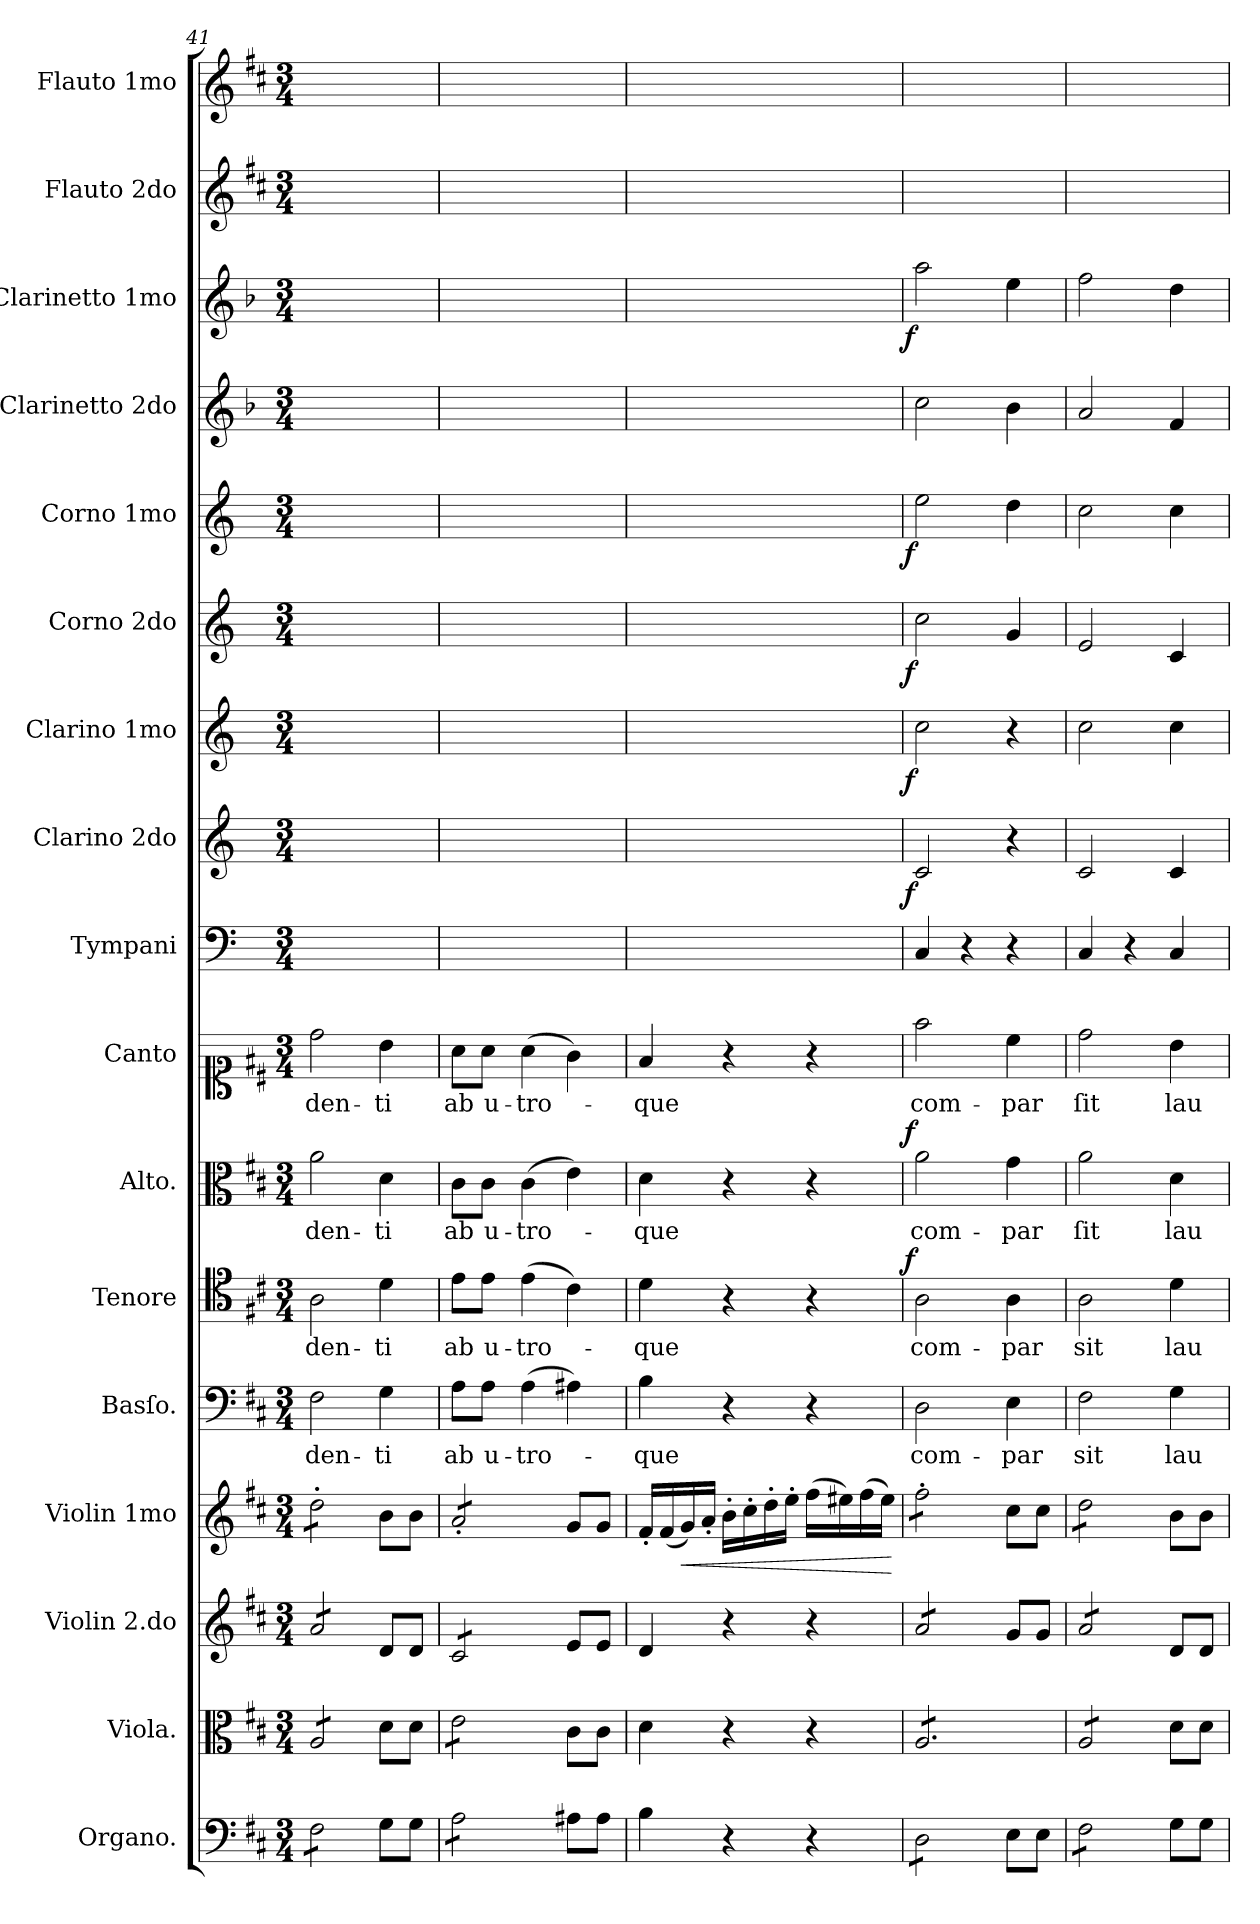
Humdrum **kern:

**kern	**dynam	**kern	**dynam	**kern	**dynam	**kern	**dynam	**kern	**text	**dynam	**kern	**text	**dynam	**kern	**text	**dynam	**kern	**text	**dynam	**kern	**kern	**dynam	**kern	**dynam	**kern	**dynam	**kern	**dynam	**kern	**kern	**dynam	**kern	**kern
*part17	*part17	*part16	*part16	*part15	*part15	*part14	*part14	*part13	*part13	*part13	*part12	*part12	*part12	*part11	*part11	*part11	*part10	*part10	*part10	*part9	*part8	*part8	*part7	*part7	*part6	*part6	*part5	*part5	*part4	*part3	*part3	*part2	*part1
*staff17	*staff17	*staff16	*staff16	*staff15	*staff15	*staff14	*staff14	*staff13	*staff13	*staff13	*staff12	*staff12	*staff12	*staff11	*staff11	*staff11	*staff10	*staff10	*staff10	*staff9	*staff8	*staff8	*staff7	*staff7	*staff6	*staff6	*staff5	*staff5	*staff4	*staff3	*staff3	*staff2	*staff1
*I"Organo.	*	*I"Viola.	*	*I"Violin 2.do	*	*I"Violin 1mo	*	*I"Basſo.	*	*	*I"Tenore	*	*	*I"Alto.	*	*	*I"Canto	*	*	*I"Tympani	*I"Clarino 2do	*	*I"Clarino 1mo	*	*I"Corno 2do	*	*I"Corno 1mo	*	*I"Clarinetto 2do	*I"Clarinetto 1mo	*	*I"Flauto 2do	*I"Flauto 1mo
*I'org	*	*I'vla	*	*I'vl 2	*	*I'vl 1	*	*I'B	*	*	*I'T	*	*	*I'A	*	*	*I'S	*	*	*I'timp	*I'clar 2	*	*I'clar 1	*	*I'cor 2	*	*I'cor 1	*	*I'cl 2	*I'cl 1	*	*I'fl 2	*I'fl 1
*clefF4	*	*clefC3	*	*clefG2	*	*clefG2	*	*clefF4	*	*	*clefC4	*	*	*clefC3	*	*	*clefC1	*	*	*clefF4	*clefG2	*	*clefG2	*	*clefG2	*	*clefG2	*	*clefG2	*clefG2	*	*clefG2	*clefG2
*	*	*	*	*	*	*	*	*	*	*	*	*	*	*	*	*	*	*	*	*ITrd-1c-2	*ITrd-1c-2	*	*ITrd-1c-2	*	*ITrd6c10	*	*ITrd6c10	*	*ITrd2c3	*ITrd2c3	*	*	*
*k[f#c#]	*	*k[f#c#]	*	*k[f#c#]	*	*k[f#c#]	*	*k[f#c#]	*	*	*k[f#c#]	*	*	*k[f#c#]	*	*	*k[f#c#]	*	*	*k[f#c#]	*k[f#c#]	*	*k[f#c#]	*	*k[f#c#]	*	*k[f#c#]	*	*k[f#c#]	*k[f#c#]	*	*k[f#c#]	*k[f#c#]
*D:	*	*D:	*	*D:	*	*D:	*	*D:	*	*	*D:	*	*	*D:	*	*	*D:	*	*	*D:	*D:	*	*D:	*	*D:	*	*D:	*	*D:	*D:	*	*D:	*D:
*M3/4	*	*M3/4	*	*M3/4	*	*M3/4	*	*M3/4	*	*	*M3/4	*	*	*M3/4	*	*	*M3/4	*	*	*M3/4	*M3/4	*	*M3/4	*	*M3/4	*	*M3/4	*	*M3/4	*M3/4	*	*M3/4	*M3/4
=41	=41	=41	=41	=41	=41	=41	=41	=41	=41	=41	=41	=41	=41	=41	=41	=41	=41	=41	=41	=41	=41	=41	=41	=41	=41	=41	=41	=41	=41	=41	=41	=41	=41
!	!	!	!	!	!	!LO:TX:a:t=....	!	!	!	!	!	!	!	!	!	!	!	!	!	!	!	!	!	!	!	!	!	!	!	!	!	!	!
*tremolo	*	*	*	*	*	*	*	*	*	*	*	*	*	*	*	*	*	*	*	*	*	*	*	*	*	*	*	*	*	*	*	*	*
*	*	*tremolo	*	*	*	*	*	*	*	*	*	*	*	*	*	*	*	*	*	*	*	*	*	*	*	*	*	*	*	*	*	*	*
*	*	*	*	*tremolo	*	*	*	*	*	*	*	*	*	*	*	*	*	*	*	*	*	*	*	*	*	*	*	*	*	*	*	*	*
*	*	*	*	*	*	*tremolo	*	*	*	*	*	*	*	*	*	*	*	*	*	*	*	*	*	*	*	*	*	*	*	*	*	*	*
8F#\L	.	8A/L	.	8a/L	.	8dd'\L	.	2F#\	-den-	.	2A\	-den-	.	2a\	-den-	.	2dd\	-den-	.	2.ryy	2.ryy	.	2.ryy	.	2.ryy	.	2.ryy	.	2.ryy	2.ryy	.	2.ryy	2.ryy
8F#\	.	8A/	.	8a/	.	8dd'\	.	.	.	.	.	.	.	.	.	.	.	.	.	.	.	.	.	.	.	.	.	.	.	.	.	.	.
8F#\	.	8A/	.	8a/	.	8dd'\	.	.	.	.	.	.	.	.	.	.	.	.	.	.	.	.	.	.	.	.	.	.	.	.	.	.	.
8F#\J	.	8A/J	.	8a/J	.	8dd'\J	.	.	.	.	.	.	.	.	.	.	.	.	.	.	.	.	.	.	.	.	.	.	.	.	.	.	.
*	*	*	*	*	*	*Xtremolo	*	*	*	*	*	*	*	*	*	*	*	*	*	*	*	*	*	*	*	*	*	*	*	*	*	*	*
*	*	*	*	*Xtremolo	*	*	*	*	*	*	*	*	*	*	*	*	*	*	*	*	*	*	*	*	*	*	*	*	*	*	*	*	*
*	*	*Xtremolo	*	*	*	*	*	*	*	*	*	*	*	*	*	*	*	*	*	*	*	*	*	*	*	*	*	*	*	*	*	*	*
*Xtremolo	*	*	*	*	*	*	*	*	*	*	*	*	*	*	*	*	*	*	*	*	*	*	*	*	*	*	*	*	*	*	*	*	*
8G\L	.	8d\L	.	8d/L	.	8b\L	.	4G\	-ti	.	4d\	-ti	.	4d\	-ti	.	4b\	-ti	.	.	.	.	.	.	.	.	.	.	.	.	.	.	.
8G\J	.	8d\J	.	8d/J	.	8b\J	.	.	.	.	.	.	.	.	.	.	.	.	.	.	.	.	.	.	.	.	.	.	.	.	.	.	.
=42	=42	=42	=42	=42	=42	=42	=42	=42	=42	=42	=42	=42	=42	=42	=42	=42	=42	=42	=42	=42	=42	=42	=42	=42	=42	=42	=42	=42	=42	=42	=42	=42	=42
!	!	!	!	!	!	!LO:TX:b:t=....	!	!	!	!	!	!	!	!	!	!	!	!	!	!	!	!	!	!	!	!	!	!	!	!	!	!	!
*tremolo	*	*	*	*	*	*	*	*	*	*	*	*	*	*	*	*	*	*	*	*	*	*	*	*	*	*	*	*	*	*	*	*	*
*	*	*tremolo	*	*	*	*	*	*	*	*	*	*	*	*	*	*	*	*	*	*	*	*	*	*	*	*	*	*	*	*	*	*	*
*	*	*	*	*tremolo	*	*	*	*	*	*	*	*	*	*	*	*	*	*	*	*	*	*	*	*	*	*	*	*	*	*	*	*	*
*	*	*	*	*	*	*tremolo	*	*	*	*	*	*	*	*	*	*	*	*	*	*	*	*	*	*	*	*	*	*	*	*	*	*	*
8A\L	.	8e\L	.	8c#/L	.	8a'/L	.	8A\L	ab	.	8e\L	ab	.	8c#\L	ab	.	8a\L	ab	.	2.ryy	2.ryy	.	2.ryy	.	2.ryy	.	2.ryy	.	2.ryy	2.ryy	.	2.ryy	2.ryy
8A\	.	8e\	.	8c#/	.	8a'/	.	8A\J	u-	.	8e\J	u-	.	8c#\J	u-	.	8a\J	u-	.	.	.	.	.	.	.	.	.	.	.	.	.	.	.
8A\	.	8e\	.	8c#/	.	8a'/	.	(4A\	-tro-	.	(4e\	-tro-	.	(4c#\	-tro-	.	(4a\	-tro-	.	.	.	.	.	.	.	.	.	.	.	.	.	.	.
8A\J	.	8e\J	.	8c#/J	.	8a'/J	.	.	.	.	.	.	.	.	.	.	.	.	.	.	.	.	.	.	.	.	.	.	.	.	.	.	.
*	*	*	*	*	*	*Xtremolo	*	*	*	*	*	*	*	*	*	*	*	*	*	*	*	*	*	*	*	*	*	*	*	*	*	*	*
*	*	*	*	*Xtremolo	*	*	*	*	*	*	*	*	*	*	*	*	*	*	*	*	*	*	*	*	*	*	*	*	*	*	*	*	*
*	*	*Xtremolo	*	*	*	*	*	*	*	*	*	*	*	*	*	*	*	*	*	*	*	*	*	*	*	*	*	*	*	*	*	*	*
*Xtremolo	*	*	*	*	*	*	*	*	*	*	*	*	*	*	*	*	*	*	*	*	*	*	*	*	*	*	*	*	*	*	*	*	*
8A#X\L	.	8c#\L	.	8e/L	.	8g/L	.	4A#X\)	.	.	4c#\)	.	.	4e\)	.	.	4g\)	.	.	.	.	.	.	.	.	.	.	.	.	.	.	.	.
8A#\J	.	8c#\J	.	8e/J	.	8g/J	.	.	.	.	.	.	.	.	.	.	.	.	.	.	.	.	.	.	.	.	.	.	.	.	.	.	.
=43	=43	=43	=43	=43	=43	=43	=43	=43	=43	=43	=43	=43	=43	=43	=43	=43	=43	=43	=43	=43	=43	=43	=43	=43	=43	=43	=43	=43	=43	=43	=43	=43	=43
4B\	.	4d\	.	4d/	.	16f#'/LL	.	4B\	-que	.	4d\	-que	.	4d\	-que	.	4f#/	-que	.	2.ryy	2.ryy	.	2.ryy	.	2.ryy	.	2.ryy	.	2.ryy	2.ryy	.	2.ryy	2.ryy
.	.	.	.	.	.	(16f#/	.	.	.	.	.	.	.	.	.	.	.	.	.	.	.	.	.	.	.	.	.	.	.	.	.	.	.
!	!	!	!	!	!	!	!LO:HP:b	!	!	!	!	!	!	!	!	!	!	!	!	!	!	!	!	!	!	!	!	!	!	!	!	!	!
.	.	.	.	.	.	16g/)	<	.	.	.	.	.	.	.	.	.	.	.	.	.	.	.	.	.	.	.	.	.	.	.	.	.	.
.	.	.	.	.	.	16a'/JJ	.	.	.	.	.	.	.	.	.	.	.	.	.	.	.	.	.	.	.	.	.	.	.	.	.	.	.
4r	.	4r	.	4r	.	16b'\LL	.	4r	.	.	4r	.	.	4r	.	.	4r	.	.	.	.	.	.	.	.	.	.	.	.	.	.	.	.
.	.	.	.	.	.	16cc#'\	.	.	.	.	.	.	.	.	.	.	.	.	.	.	.	.	.	.	.	.	.	.	.	.	.	.	.
.	.	.	.	.	.	16dd'\	.	.	.	.	.	.	.	.	.	.	.	.	.	.	.	.	.	.	.	.	.	.	.	.	.	.	.
.	.	.	.	.	.	16ee'\JJ	.	.	.	.	.	.	.	.	.	.	.	.	.	.	.	.	.	.	.	.	.	.	.	.	.	.	.
4r	.	4r	.	4r	.	(16ff#\LL	.	4r	.	.	4r	.	.	4r	.	.	4r	.	.	.	.	.	.	.	.	.	.	.	.	.	.	.	.
.	.	.	.	.	.	16ee#X\)	.	.	.	.	.	.	.	.	.	.	.	.	.	.	.	.	.	.	.	.	.	.	.	.	.	.	.
.	.	.	.	.	.	(16ff#\	.	.	.	.	.	.	.	.	.	.	.	.	.	.	.	.	.	.	.	.	.	.	.	.	.	.	.
.	.	.	.	.	.	16ee#\JJ)	.	.	.	.	.	.	.	.	.	.	.	.	.	.	.	.	.	.	.	.	.	.	.	.	.	.	.
.	.	.	.	.	.	.	[	.	.	.	.	.	.	.	.	.	.	.	.	.	.	.	.	.	.	.	.	.	.	.	.	.	.
=44	=44	=44	=44	=44	=44	=44	=44	=44	=44	=44	=44	=44	=44	=44	=44	=44	=44	=44	=44	=44	=44	=44	=44	=44	=44	=44	=44	=44	=44	=44	=44	=44	=44
!	!	!	!	!	!	!LO:TX:a:t=....	!	!	!	!	!	!	!	!	!	!	!	!	!	!	!	!	!	!	!	!	!	!	!	!	!	!	!
!	!LO:DY:rj	!	!LO:DY:rj	!	!LO:DY:rj	!	!LO:DY:b:rj	!	!	!LO:DY:b:rj	!	!	!LO:DY:b:rj	!	!	!LO:DY:b:rj	!	!	!LO:DY:b:rj	!	!	!LO:DY:rj	!	!LO:DY:rj	!	!LO:DY:rj	!	!LO:DY:rj	!	!	!LO:DY:rj	!	!
*tremolo	*	*	*	*	*	*	*	*	*	*	*	*	*	*	*	*	*	*	*	*	*	*	*	*	*	*	*	*	*	*	*	*	*
*	*	*tremolo	*	*	*	*	*	*	*	*	*	*	*	*	*	*	*	*	*	*	*	*	*	*	*	*	*	*	*	*	*	*	*
*	*	*	*	*tremolo	*	*	*	*	*	*	*	*	*	*	*	*	*	*	*	*	*	*	*	*	*	*	*	*	*	*	*	*	*
*	*	*	*	*	*	*tremolo	*	*	*	*	*	*	*	*	*	*	*	*	*	*	*	*	*	*	*	*	*	*	*	*	*	*	*
8D\L	fr.	8A/L	fr.	8a/L	fr.	8ff#'\L	fr&colon;	2D\	com-	fr.	2A\	com-	f	2a\	com-	f	2ff#\	com-	fr.	4D/	2d/	f	2dd\	f	2d\	f	2f#\	f	2a\	2ff#\	f	2.ryy	2.ryy
8D\	.	8A/	.	8a/	.	8ff#'\	.	.	.	.	.	.	.	.	.	.	.	.	.	.	.	.	.	.	.	.	.	.	.	.	.	.	.
8D\	.	8A/	.	8a/	.	8ff#'\	.	.	.	.	.	.	.	.	.	.	.	.	.	4r	.	.	.	.	.	.	.	.	.	.	.	.	.
8D\J	.	8A/	.	8a/J	.	8ff#'\J	.	.	.	.	.	.	.	.	.	.	.	.	.	.	.	.	.	.	.	.	.	.	.	.	.	.	.
*	*	*	*	*	*	*Xtremolo	*	*	*	*	*	*	*	*	*	*	*	*	*	*	*	*	*	*	*	*	*	*	*	*	*	*	*
*	*	*	*	*Xtremolo	*	*	*	*	*	*	*	*	*	*	*	*	*	*	*	*	*	*	*	*	*	*	*	*	*	*	*	*	*
*Xtremolo	*	*	*	*	*	*	*	*	*	*	*	*	*	*	*	*	*	*	*	*	*	*	*	*	*	*	*	*	*	*	*	*	*
8E\L	.	8A/	.	8g/L	.	8cc#\L	.	4E\	-par	.	4A\	-par	.	4g\	-par	.	4cc#\	-par	.	4r	4r	.	4r	.	4A/	.	4e\	.	4g\	4cc#\	.	.	.
8E\J	.	8A/J	.	8g/J	.	8cc#\J	.	.	.	.	.	.	.	.	.	.	.	.	.	.	.	.	.	.	.	.	.	.	.	.	.	.	.
=45	=45	=45	=45	=45	=45	=45	=45	=45	=45	=45	=45	=45	=45	=45	=45	=45	=45	=45	=45	=45	=45	=45	=45	=45	=45	=45	=45	=45	=45	=45	=45	=45	=45
*tremolo	*	*	*	*	*	*	*	*	*	*	*	*	*	*	*	*	*	*	*	*	*	*	*	*	*	*	*	*	*	*	*	*	*
*	*	*	*	*tremolo	*	*	*	*	*	*	*	*	*	*	*	*	*	*	*	*	*	*	*	*	*	*	*	*	*	*	*	*	*
*	*	*	*	*	*	*tremolo	*	*	*	*	*	*	*	*	*	*	*	*	*	*	*	*	*	*	*	*	*	*	*	*	*	*	*
8F#\L	.	8A/L	.	8a/L	.	8dd\L	.	2F#\	sit	.	2A\	sit	.	2a\	ſit	.	2dd\	ſit	.	4D/	2d/	.	2dd\	.	2F#/	.	2d\	.	2f#/	2dd\	.	2.ryy	2.ryy
8F#\	.	8A/	.	8a/	.	8dd\	.	.	.	.	.	.	.	.	.	.	.	.	.	.	.	.	.	.	.	.	.	.	.	.	.	.	.
8F#\	.	8A/	.	8a/	.	8dd\	.	.	.	.	.	.	.	.	.	.	.	.	.	4r	.	.	.	.	.	.	.	.	.	.	.	.	.
8F#\J	.	8A/J	.	8a/J	.	8dd\J	.	.	.	.	.	.	.	.	.	.	.	.	.	.	.	.	.	.	.	.	.	.	.	.	.	.	.
*	*	*	*	*	*	*Xtremolo	*	*	*	*	*	*	*	*	*	*	*	*	*	*	*	*	*	*	*	*	*	*	*	*	*	*	*
*	*	*	*	*Xtremolo	*	*	*	*	*	*	*	*	*	*	*	*	*	*	*	*	*	*	*	*	*	*	*	*	*	*	*	*	*
*	*	*Xtremolo	*	*	*	*	*	*	*	*	*	*	*	*	*	*	*	*	*	*	*	*	*	*	*	*	*	*	*	*	*	*	*
*Xtremolo	*	*	*	*	*	*	*	*	*	*	*	*	*	*	*	*	*	*	*	*	*	*	*	*	*	*	*	*	*	*	*	*	*
8G\L	.	8d\L	.	8d/L	.	8b\L	.	4G\	lau-	.	4d\	lau-	.	4d\	lau-	.	4b\	lau-	.	4D/	4d/	.	4dd\	.	4D/	.	4d\	.	4d/	4b\	.	.	.
8G\J	.	8d\J	.	8d/J	.	8b\J	.	.	.	.	.	.	.	.	.	.	.	.	.	.	.	.	.	.	.	.	.	.	.	.	.	.	.
=	=	=	=	=	=	=	=	=	=	=	=	=	=	=	=	=	=	=	=	=	=	=	=	=	=	=	=	=	=	=	=	=	=
*-	*-	*-	*-	*-	*-	*-	*-	*-	*-	*-	*-	*-	*-	*-	*-	*-	*-	*-	*-	*-	*-	*-	*-	*-	*-	*-	*-	*-	*-	*-	*-	*-	*-
